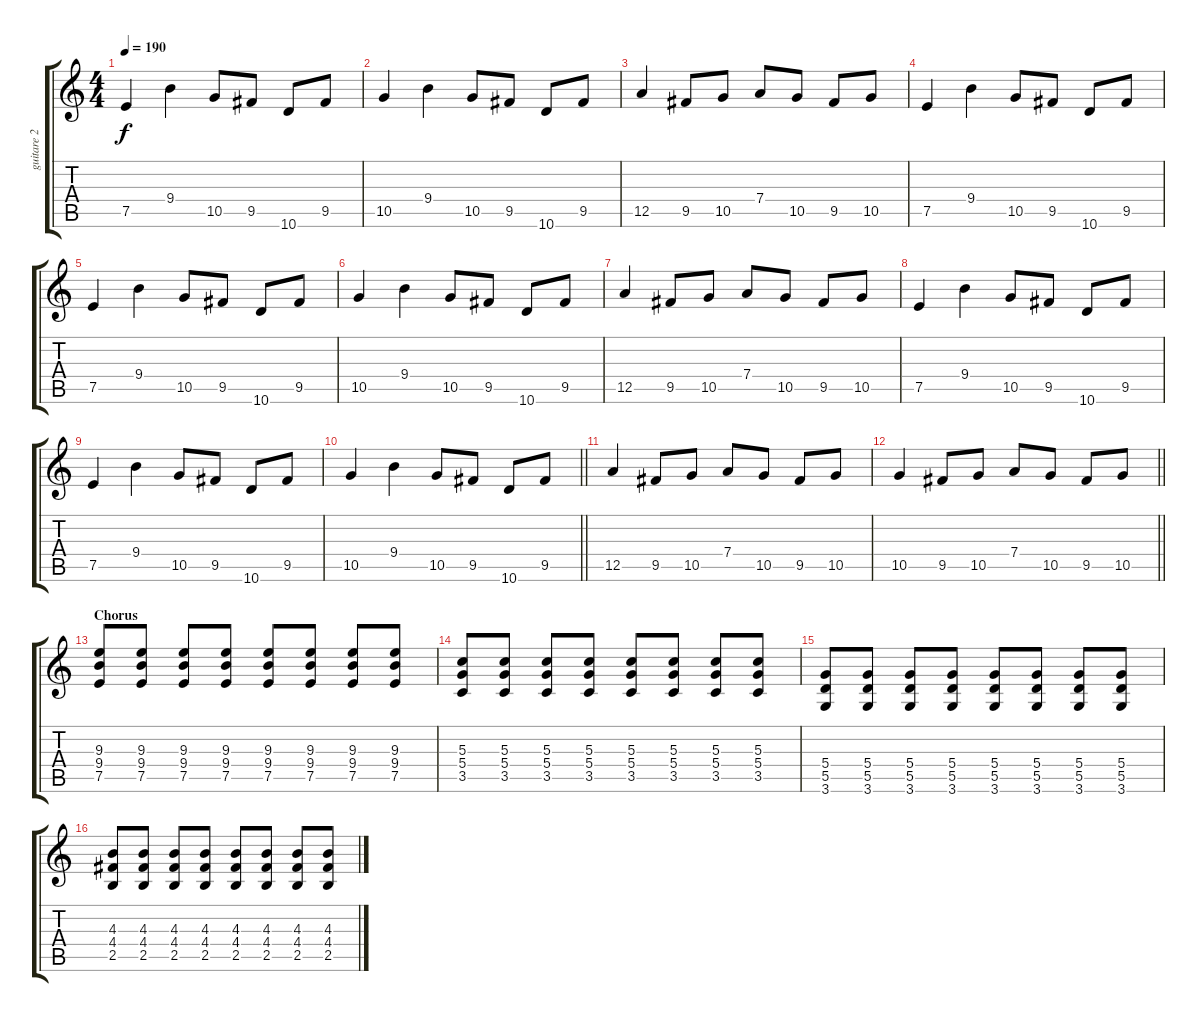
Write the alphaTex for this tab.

\track ("guitare 2" "guitare 2") {instrument distortionguitar}
\staff {score tabs}
\tuning (E4 B3 G3 D3 A2 E2) {hide}
\ts (4 4)
\tempo 190
\clef g2
\ks c
7.5.4{dy f} 9.4.4 10.5.8 9.5.8 10.6.8 9.5.8 |
10.5.4 9.4.4 10.5.8 9.5.8 10.6.8 9.5.8 |
12.5.4 9.5.8 10.5.8 7.4.8 10.5.8 9.5.8 10.5.8 |
7.5.4 9.4.4 10.5.8 9.5.8 10.6.8 9.5.8 |
7.5.4 9.4.4 10.5.8 9.5.8 10.6.8 9.5.8 |
10.5.4 9.4.4 10.5.8 9.5.8 10.6.8 9.5.8 |
12.5.4 9.5.8 10.5.8 7.4.8 10.5.8 9.5.8 10.5.8 |
7.5.4 9.4.4 10.5.8 9.5.8 10.6.8 9.5.8 |
7.5.4 9.4.4 10.5.8 9.5.8 10.6.8 9.5.8 |
\barLineRight lightlight
10.5.4 9.4.4 10.5.8 9.5.8 10.6.8 9.5.8 |
\section ("" "")
12.5.4 9.5.8 10.5.8 7.4.8 10.5.8 9.5.8 10.5.8 |
\barLineRight lightlight
10.5.4 9.5.8 10.5.8 7.4.8 10.5.8 9.5.8 10.5.8 |
\section ("" "Chorus")
(9.3 9.4 7.5).8 (9.3 9.4 7.5).8 (9.3 9.4 7.5).8 (9.3 9.4 7.5).8 (9.3 9.4 7.5).8 (9.3 9.4 7.5).8 (9.3 9.4 7.5).8 (9.3 9.4 7.5).8 |
(5.3 5.4 3.5).8 (5.3 5.4 3.5).8 (5.3 5.4 3.5).8 (5.3 5.4 3.5).8 (5.3 5.4 3.5).8 (5.3 5.4 3.5).8 (5.3 5.4 3.5).8 (5.3 5.4 3.5).8 |
(5.4 5.5 3.6).8 (5.4 5.5 3.6).8 (5.4 5.5 3.6).8 (5.4 5.5 3.6).8 (5.4 5.5 3.6).8 (5.4 5.5 3.6).8 (5.4 5.5 3.6).8 (5.4 5.5 3.6).8 |
(4.3 4.4 2.5).8 (4.3 4.4 2.5).8 (4.3 4.4 2.5).8 (4.3 4.4 2.5).8 (4.3 4.4 2.5).8 (4.3 4.4 2.5).8 (4.3 4.4 2.5).8 (4.3 4.4 2.5).8
